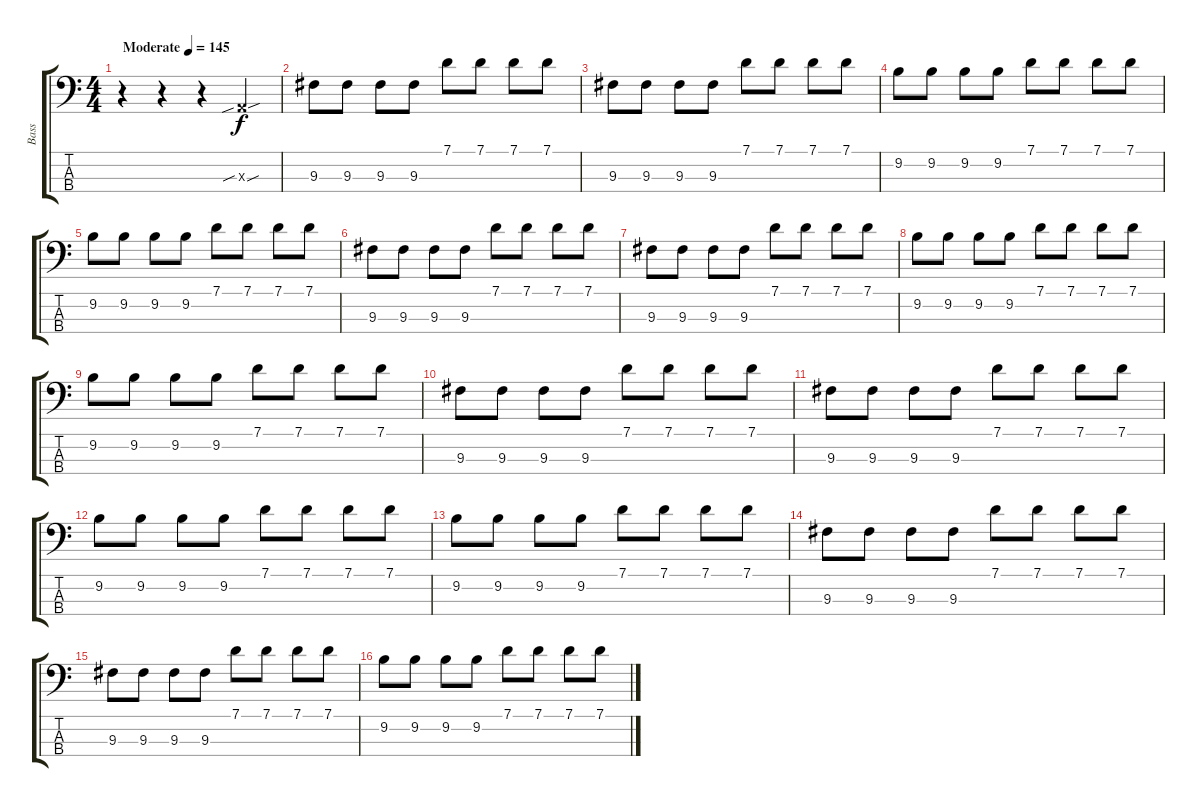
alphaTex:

\track ("Bass" "Bass") {instrument electricbasspick}
\staff {score tabs}
\tuning (G2 D2 A1 E1) {hide}
\ts (4 4)
\tempo (145 "Moderate")
\clef f4
\ks c
r.4{dy f instrument electricbasspick} r.4 r.4 0.3{sib sou x}.4 |
9.3.8 9.3.8 9.3.8 9.3.8 7.1.8 7.1.8 7.1.8 7.1.8 |
9.3.8 9.3.8 9.3.8 9.3.8 7.1.8 7.1.8 7.1.8 7.1.8 |
9.2.8 9.2.8 9.2.8 9.2.8 7.1.8 7.1.8 7.1.8 7.1.8 |
9.2.8 9.2.8 9.2.8 9.2.8 7.1.8 7.1.8 7.1.8 7.1.8 |
9.3.8 9.3.8 9.3.8 9.3.8 7.1.8 7.1.8 7.1.8 7.1.8 |
9.3.8 9.3.8 9.3.8 9.3.8 7.1.8 7.1.8 7.1.8 7.1.8 |
9.2.8 9.2.8 9.2.8 9.2.8 7.1.8 7.1.8 7.1.8 7.1.8 |
9.2.8 9.2.8 9.2.8 9.2.8 7.1.8 7.1.8 7.1.8 7.1.8 |
9.3.8 9.3.8 9.3.8 9.3.8 7.1.8 7.1.8 7.1.8 7.1.8 |
9.3.8 9.3.8 9.3.8 9.3.8 7.1.8 7.1.8 7.1.8 7.1.8 |
9.2.8 9.2.8 9.2.8 9.2.8 7.1.8 7.1.8 7.1.8 7.1.8 |
9.2.8 9.2.8 9.2.8 9.2.8 7.1.8 7.1.8 7.1.8 7.1.8 |
9.3.8 9.3.8 9.3.8 9.3.8 7.1.8 7.1.8 7.1.8 7.1.8 |
9.3.8 9.3.8 9.3.8 9.3.8 7.1.8 7.1.8 7.1.8 7.1.8 |
9.2.8 9.2.8 9.2.8 9.2.8 7.1.8 7.1.8 7.1.8 7.1.8
